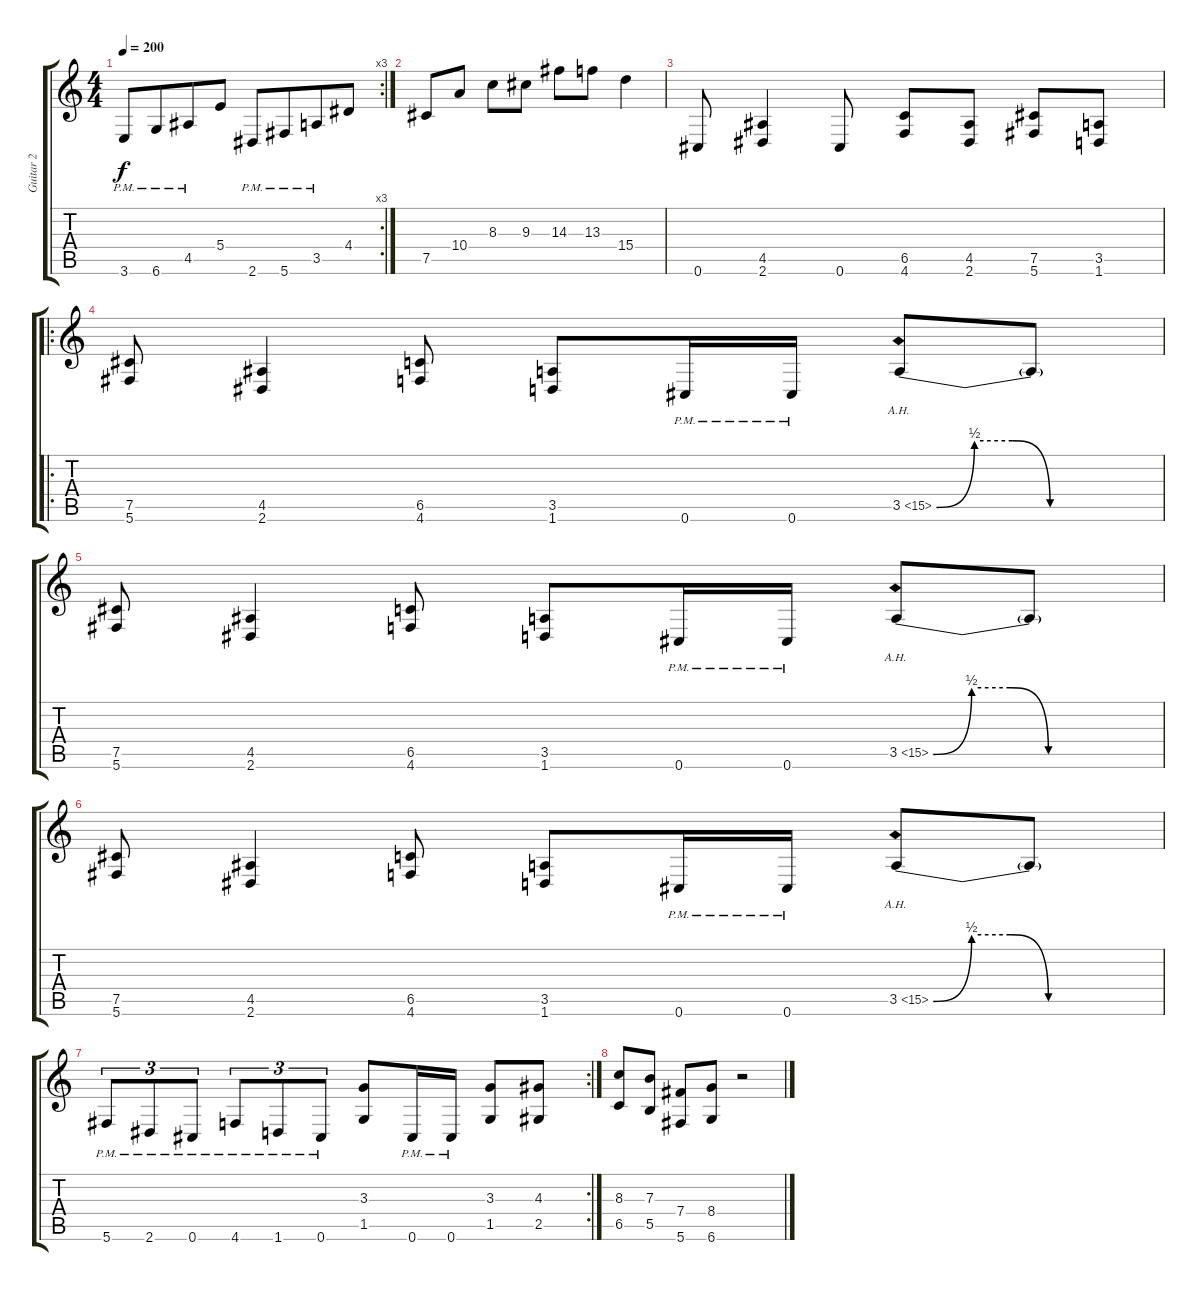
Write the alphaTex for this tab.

\track ("Guitar 2" "Guitar 2") {instrument distortionguitar}
\staff {score tabs}
\tuning (Db4 Ab3 E3 B2 Gb2 Db2) {hide}
\rc 3
\ts (4 4)
\tempo 200
\clef g2
\ks c
3.6{pm}.8{dy f} 6.6{pm}.8{beam merge} 4.5{pm}.8 5.4.8 2.6{pm}.8 5.6{pm}.8{beam merge} 3.5{pm}.8 4.4.8 |
7.5.8 10.4.8 8.3.8 9.3.8 14.3.8 13.3.8 15.4.4 |
0.6.8 (4.5 2.6).4 0.6.8 (6.5 4.6).8 (4.5 2.6).8 (7.5 5.6).8 (3.5 1.6).8 |
\ro
(7.5 5.6).8 (4.5 2.6).4 (6.5 4.6).8 (3.5 1.6).8 0.6{pm}.16 0.6{pm}.16 3.5{be (custom 0 0 10 2 20 2 30 0 60 0) ah 12}.8 3.5{t}.8 |
(7.5 5.6).8 (4.5 2.6).4 (6.5 4.6).8 (3.5 1.6).8 0.6{pm}.16 0.6{pm}.16 3.5{be (custom 0 0 10 2 20 2 30 0 60 0) ah 12}.8 3.5{t}.8 |
(7.5 5.6).8 (4.5 2.6).4 (6.5 4.6).8 (3.5 1.6).8 0.6{pm}.16 0.6{pm}.16 3.5{be (custom 0 0 10 2 20 2 30 0 60 0) ah 12}.8 3.5{t}.8 |
\rc 2
5.6{pm}.8{tu (3 2)} 2.6{pm}.8{tu (3 2)} 0.6{pm}.8{tu (3 2)} 4.6{pm}.8{tu (3 2)} 1.6{pm}.8{tu (3 2)} 0.6{pm}.8{tu (3 2)} (3.3 1.5).8 0.6{pm}.16 0.6{pm}.16 (3.3 1.5).8 (4.3 2.5).8 |
(8.3 6.5).8 (7.3 5.5).8 (7.4 5.6).8 (8.4 6.6).8 r.2
